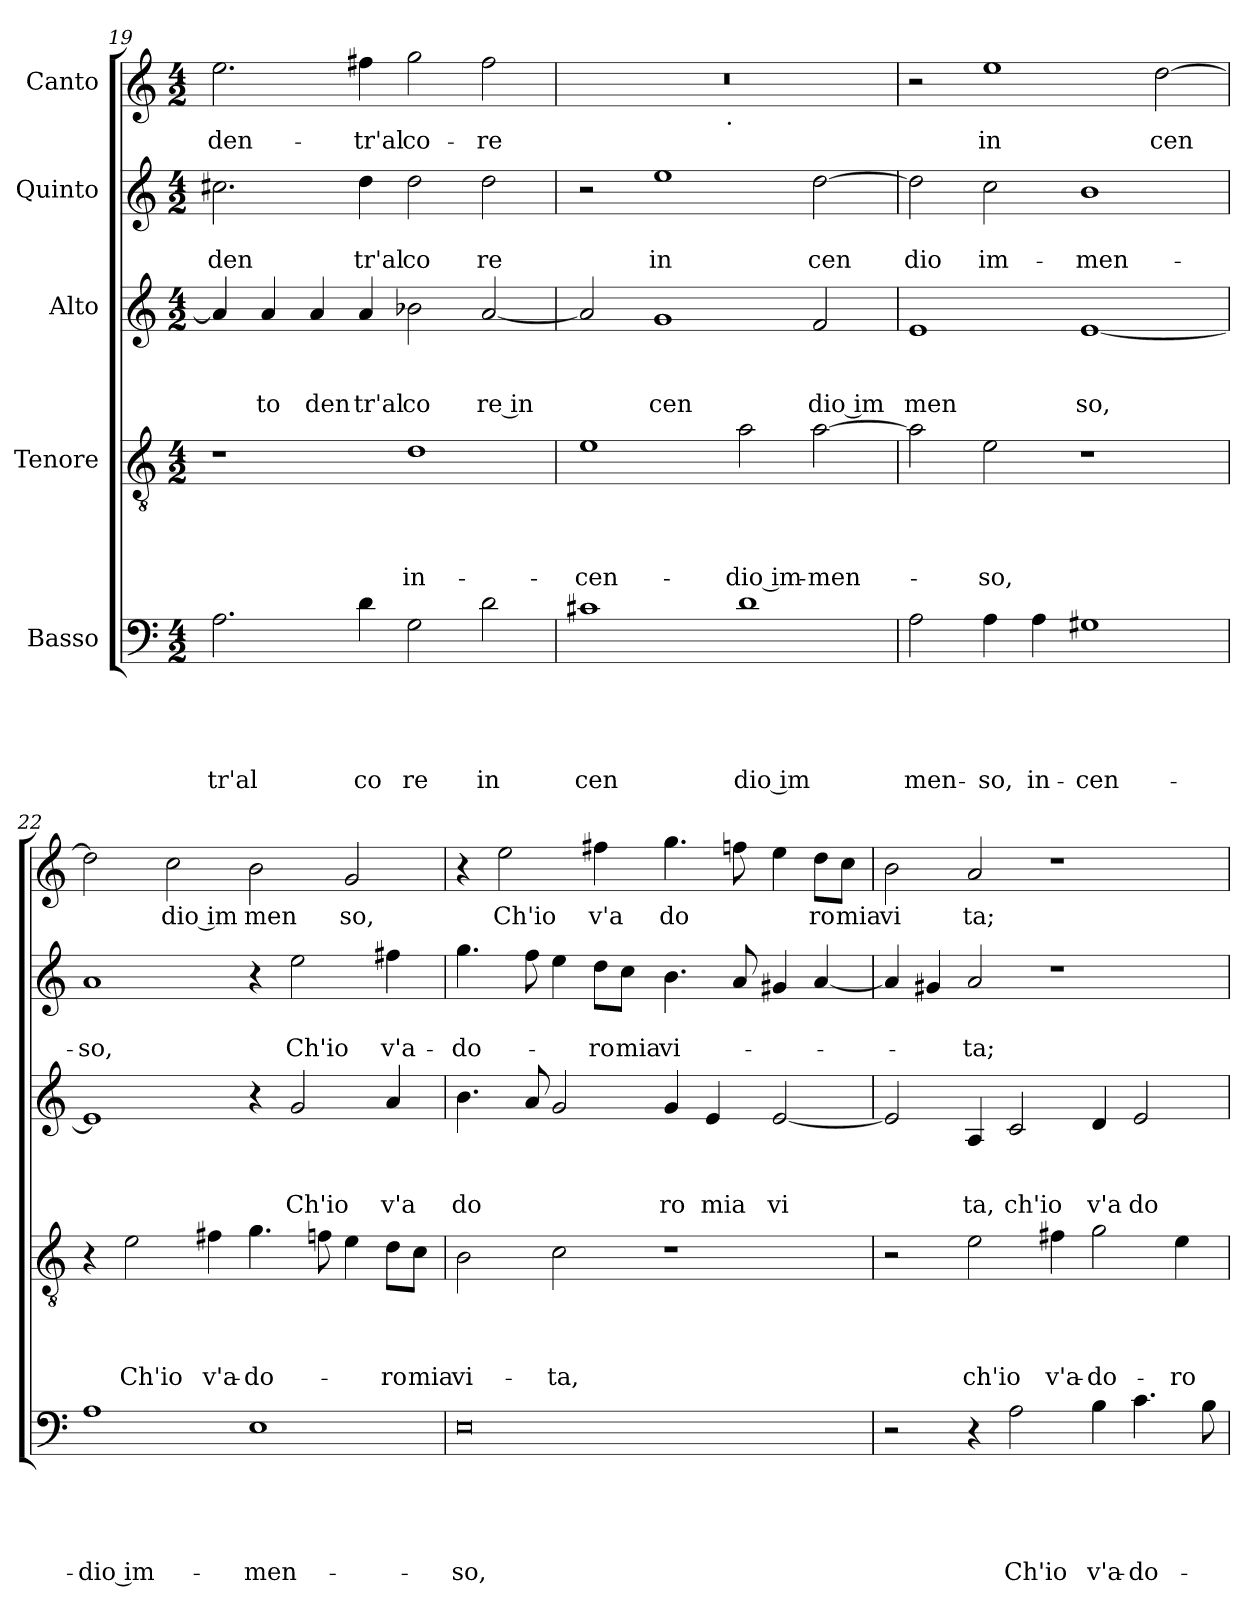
**kern	**text	**text	**text	**text	**text	**kern	**text	**text	**text	**text	**kern	**text	**text	**text	**kern	**text	**text	**kern	**text
*part5	*part5	*part5	*part5	*part5	*part5	*part4	*part4	*part4	*part4	*part4	*part3	*part3	*part3	*part3	*part2	*part2	*part2	*part1	*part1
*staff5	*staff5	*staff5	*staff5	*staff5	*staff5	*staff4	*staff4	*staff4	*staff4	*staff4	*staff3	*staff3	*staff3	*staff3	*staff2	*staff2	*staff2	*staff1	*staff1
*I"Basso	*	*	*	*	*	*I"Tenore	*	*	*	*	*I"Alto	*	*	*	*I"Quinto	*	*	*I"Canto	*
*clefF4	*	*	*	*	*	*clefGv2	*	*	*	*	*clefG2	*	*	*	*clefG2	*	*	*clefG2	*
*k[]	*	*	*	*	*	*k[]	*	*	*	*	*k[]	*	*	*	*k[]	*	*	*k[]	*
*C:	*	*	*	*	*	*C:	*	*	*	*	*C:	*	*	*	*C:	*	*	*C:	*
*M4/2	*	*	*	*	*	*M4/2	*	*	*	*	*M4/2	*	*	*	*M4/2	*	*	*M4/2	*
=19	=19	=19	=19	=19	=19	=19	=19	=19	=19	=19	=19	=19	=19	=19	=19	=19	=19	=19	=19
!	!	!	!	!	!LO:LY:b	!	!	!	!	!	!	!	!	!	!	!	!LO:LY:b	!	!LO:LY:b
2.A\	.	.	.	.	tr'al	1r	.	.	.	.	4a/]	.	.	.	2.cc#X\	.	den	2.ee\	den-
!	!	!	!	!	!	!	!	!	!	!	!	!	!	!LO:LY:b	!	!	!	!	!
.	.	.	.	.	.	.	.	.	.	.	4a/	.	.	to	.	.	.	.	.
!	!	!	!	!	!	!	!	!	!	!	!	!	!	!LO:LY:b	!	!	!	!	!
.	.	.	.	.	.	.	.	.	.	.	4a/	.	.	den	.	.	.	.	.
!	!	!	!	!	!LO:LY:b	!	!	!	!	!	!	!	!	!LO:LY:b	!	!	!LO:LY:b	!	!LO:LY:b
4d\	.	.	.	.	co	.	.	.	.	.	4a/	.	.	tr'al	4dd\	.	tr'al	4ff#X\	-tr'al
!	!	!	!	!	!LO:LY:b	!	!	!	!	!LO:LY:b	!	!	!	!LO:LY:b	!	!	!LO:LY:b	!	!LO:LY:b
2G\	.	.	.	.	re	1d	.	.	.	in-	2b-X\	.	.	co	2dd\	.	co	2gg\	co-
!	!	!	!	!	!LO:LY:b	!	!	!	!	!	!	!	!	!LO:LY:b	!	!	!LO:LY:b	!	!LO:LY:b
2d\	.	.	.	.	in	.	.	.	.	.	[<2a/	.	.	re in	2dd\	.	re	2ff#\	-re
=20	=20	=20	=20	=20	=20	=20	=20	=20	=20	=20	=20	=20	=20	=20	=20	=20	=20	=20	=20
!	!	!	!	!	!LO:LY:b	!	!	!	!	!LO:LY:b	!	!	!	!	!	!	!	!	!
*	*	*	*	*	*	*	*	*	*	*	*	*	*	*	*	*	*	*^	*
1c#X	.	.	.	.	cen	1e	.	.	.	-cen-	2a/]	.	.	.	2r	.	.	0r	2ryy	.
!	!	!	!	!	!	!	!	!	!	!	!	!	!	!LO:LY:b	!	!	!LO:LY:b	!	!	!
.	.	.	.	.	.	.	.	.	.	.	1g	.	.	cen	1ee	.	in	.	4...ryy	.
!	!	!	!	!	!	!	!	!	!	!	!	!	!	!	!	!	!	!	!LO:TX:b:t=.	!
.	.	.	.	.	.	.	.	.	.	.	.	.	.	.	.	.	.	.	1ryy	.
!	!	!	!	!	!LO:LY:b:rj	!	!	!	!	!LO:LY:b:rj	!	!	!	!	!	!	!	!	!	!
1d	.	.	.	.	dio im	2a\	.	.	.	-dio im-	.	.	.	.	.	.	.	.	.	.
!	!	!	!	!	!	!	!	!	!	!LO:LY:b	!	!	!	!LO:LY:b:rj	!	!	!LO:LY:b	!	!	!
.	.	.	.	.	.	[<2a\	.	.	.	-men-	2f/	.	.	dio im	[<2dd\	.	cen	.	.	.
.	.	.	.	.	.	.	.	.	.	.	.	.	.	.	.	.	.	.	32ryy	.
!!LO:LB:g=z
=21	=21	=21	=21	=21	=21	=21	=21	=21	=21	=21	=21	=21	=21	=21	=21	=21	=21	=21	=21	=21
!	!	!	!	!	!LO:LY:b	!	!	!	!	!	!	!	!	!LO:LY:b	!	!	!LO:LY:b	!	!	!
*	*	*	*	*	*	*	*	*	*	*	*	*	*	*	*	*	*	*v	*v	*
2A\	.	.	.	.	men-	2a\]	.	.	.	.	1e	.	.	men	2dd\]	.	dio	2r	.
!	!	!	!	!	!LO:LY:b	!	!	!	!	!LO:LY:b	!	!	!	!	!	!	!LO:LY:b	!	!LO:LY:b
4A\	.	.	.	.	-so,	2e\	.	.	.	-so,	.	.	.	.	2cc\	.	im-	1ee	in
!	!	!	!	!	!LO:LY:b	!	!	!	!	!	!	!	!	!	!	!	!	!	!
4A\	.	.	.	.	in-	.	.	.	.	.	.	.	.	.	.	.	.	.	.
!	!	!	!	!	!LO:LY:b	!	!	!	!	!	!	!	!	!LO:LY:b	!	!	!LO:LY:b	!	!
1G#X	.	.	.	.	-cen-	1r	.	.	.	.	[<1e	.	.	so,	1b	.	-men-	.	.
!	!	!	!	!	!	!	!	!	!	!	!	!	!	!	!	!	!	!	!LO:LY:b
.	.	.	.	.	.	.	.	.	.	.	.	.	.	.	.	.	.	[>2dd\	cen
=22	=22	=22	=22	=22	=22	=22	=22	=22	=22	=22	=22	=22	=22	=22	=22	=22	=22	=22	=22
!	!	!	!	!	!LO:LY:b:rj	!	!	!	!	!	!	!	!	!	!	!	!LO:LY:b	!	!
1A	.	.	.	.	-dio im-	4r	.	.	.	.	1e]	.	.	.	1a	.	-so,	2dd\]	.
!	!	!	!	!	!	!	!	!	!	!LO:LY:b	!	!	!	!	!	!	!	!	!
.	.	.	.	.	.	2e\	.	.	.	Ch'io	.	.	.	.	.	.	.	.	.
!	!	!	!	!	!	!	!	!	!	!	!	!	!	!	!	!	!	!	!LO:LY:b:rj
.	.	.	.	.	.	.	.	.	.	.	.	.	.	.	.	.	.	2cc\	dio im
!	!	!	!	!	!	!	!	!	!	!LO:LY:b	!	!	!	!	!	!	!	!	!
.	.	.	.	.	.	4f#X\	.	.	.	v'a-	.	.	.	.	.	.	.	.	.
!	!	!	!	!	!LO:LY:b	!	!	!	!	!LO:LY:b	!	!	!	!	!	!	!	!	!LO:LY:b
1E	.	.	.	.	-men-	4.g\	.	.	.	-do-	4r	.	.	.	4r	.	.	2b\	men
!	!	!	!	!	!	!	!	!	!	!	!	!	!	!LO:LY:b	!	!	!LO:LY:b	!	!
.	.	.	.	.	.	.	.	.	.	.	2g/	.	.	Ch'io	2ee\	.	Ch'io	.	.
.	.	.	.	.	.	8fn\	.	.	.	.	.	.	.	.	.	.	.	.	.
!	!	!	!	!	!	!	!	!	!	!	!	!	!	!	!	!	!	!	!LO:LY:b
.	.	.	.	.	.	4e\	.	.	.	.	.	.	.	.	.	.	.	2g/	so,
!	!	!	!	!	!	!	!	!	!	!LO:LY:b	!	!	!	!LO:LY:b	!	!	!LO:LY:b	!	!
.	.	.	.	.	.	8d\L	.	.	.	-ro	4a/	.	.	v'a	4ff#X\	.	v'a-	.	.
!	!	!	!	!	!	!	!	!	!	!LO:LY:b	!	!	!	!	!	!	!	!	!
.	.	.	.	.	.	8c\J	.	.	.	mia	.	.	.	.	.	.	.	.	.
=23	=23	=23	=23	=23	=23	=23	=23	=23	=23	=23	=23	=23	=23	=23	=23	=23	=23	=23	=23
!	!	!	!	!	!LO:LY:b	!	!	!	!	!LO:LY:b	!	!	!	!LO:LY:b	!	!	!LO:LY:b	!	!
0E	.	.	.	.	-so,	2B\	.	.	.	vi-	4.b\	.	.	do	4.gg\	.	-do-	4r	.
!	!	!	!	!	!	!	!	!	!	!	!	!	!	!	!	!	!	!	!LO:LY:b
.	.	.	.	.	.	.	.	.	.	.	.	.	.	.	.	.	.	2ee\	Ch'io
.	.	.	.	.	.	.	.	.	.	.	8a/	.	.	.	8ff\	.	.	.	.
!	!	!	!	!	!	!	!	!	!	!LO:LY:b	!	!	!	!	!	!	!	!	!
.	.	.	.	.	.	2c\	.	.	.	-ta,	2g/	.	.	.	4ee\	.	.	.	.
!	!	!	!	!	!	!	!	!	!	!	!	!	!	!	!	!	!LO:LY:b	!	!LO:LY:b
.	.	.	.	.	.	.	.	.	.	.	.	.	.	.	8dd\L	.	-ro	4ff#X\	v'a
!	!	!	!	!	!	!	!	!	!	!	!	!	!	!	!	!	!LO:LY:b	!	!
.	.	.	.	.	.	.	.	.	.	.	.	.	.	.	8cc\J	.	mia	.	.
!	!	!	!	!	!	!	!	!	!	!	!	!	!	!LO:LY:b	!	!	!LO:LY:b	!	!LO:LY:b
.	.	.	.	.	.	1r	.	.	.	.	4g/	.	.	ro	4.b\	.	vi-	4.gg\	do
!	!	!	!	!	!	!	!	!	!	!	!	!	!	!LO:LY:b	!	!	!	!	!
.	.	.	.	.	.	.	.	.	.	.	4e/	.	.	mia	.	.	.	.	.
.	.	.	.	.	.	.	.	.	.	.	.	.	.	.	8a/	.	.	8ffn\	.
!	!	!	!	!	!	!	!	!	!	!	!	!	!	!LO:LY:b	!	!	!	!	!
.	.	.	.	.	.	.	.	.	.	.	[<2e/	.	.	vi	4g#X/	.	.	4ee\	.
!	!	!	!	!	!	!	!	!	!	!	!	!	!	!	!	!	!	!	!LO:LY:b
.	.	.	.	.	.	.	.	.	.	.	.	.	.	.	[<4a/	.	.	8dd\L	ro
!	!	!	!	!	!	!	!	!	!	!	!	!	!	!	!	!	!	!	!LO:LY:b
.	.	.	.	.	.	.	.	.	.	.	.	.	.	.	.	.	.	8cc\J	mia
=24	=24	=24	=24	=24	=24	=24	=24	=24	=24	=24	=24	=24	=24	=24	=24	=24	=24	=24	=24
!	!	!	!	!	!	!	!	!	!	!	!	!	!	!	!	!	!	!	!LO:LY:b
2r	.	.	.	.	.	2r	.	.	.	.	2e/]	.	.	.	4a/]	.	.	2b\	vi
.	.	.	.	.	.	.	.	.	.	.	.	.	.	.	4g#X/	.	.	.	.
!	!	!	!	!	!	!	!	!	!	!LO:LY:b	!	!	!	!LO:LY:b	!	!	!LO:LY:b	!	!LO:LY:b
4r	.	.	.	.	.	2e\	.	.	.	ch'io	4A/	.	.	ta,	2a/	.	-ta;	2a/	ta;
!	!	!	!	!	!LO:LY:b	!	!	!	!	!	!	!	!	!LO:LY:b	!	!	!	!	!
2A\	.	.	.	.	Ch'io	.	.	.	.	.	2c/	.	.	ch'io	.	.	.	.	.
!	!	!	!	!	!	!	!	!	!	!LO:LY:b	!	!	!	!	!	!	!	!	!
.	.	.	.	.	.	4f#X\	.	.	.	v'a-	.	.	.	.	1r	.	.	1r	.
!	!	!	!	!	!LO:LY:b	!	!	!	!	!LO:LY:b	!	!	!	!LO:LY:b	!	!	!	!	!
4B\	.	.	.	.	v'a-	2g\	.	.	.	-do-	4d/	.	.	v'a	.	.	.	.	.
!	!	!	!	!	!LO:LY:b	!	!	!	!	!	!	!	!	!LO:LY:b	!	!	!	!	!
4.c\	.	.	.	.	-do-	.	.	.	.	.	2e/	.	.	do	.	.	.	.	.
!	!	!	!	!	!	!	!	!	!	!LO:LY:b	!	!	!	!	!	!	!	!	!
.	.	.	.	.	.	4e\	.	.	.	-ro	.	.	.	.	.	.	.	.	.
8B\	.	.	.	.	.	.	.	.	.	.	.	.	.	.	.	.	.	.	.
=	=	=	=	=	=	=	=	=	=	=	=	=	=	=	=	=	=	=	=
*-	*-	*-	*-	*-	*-	*-	*-	*-	*-	*-	*-	*-	*-	*-	*-	*-	*-	*-	*-
